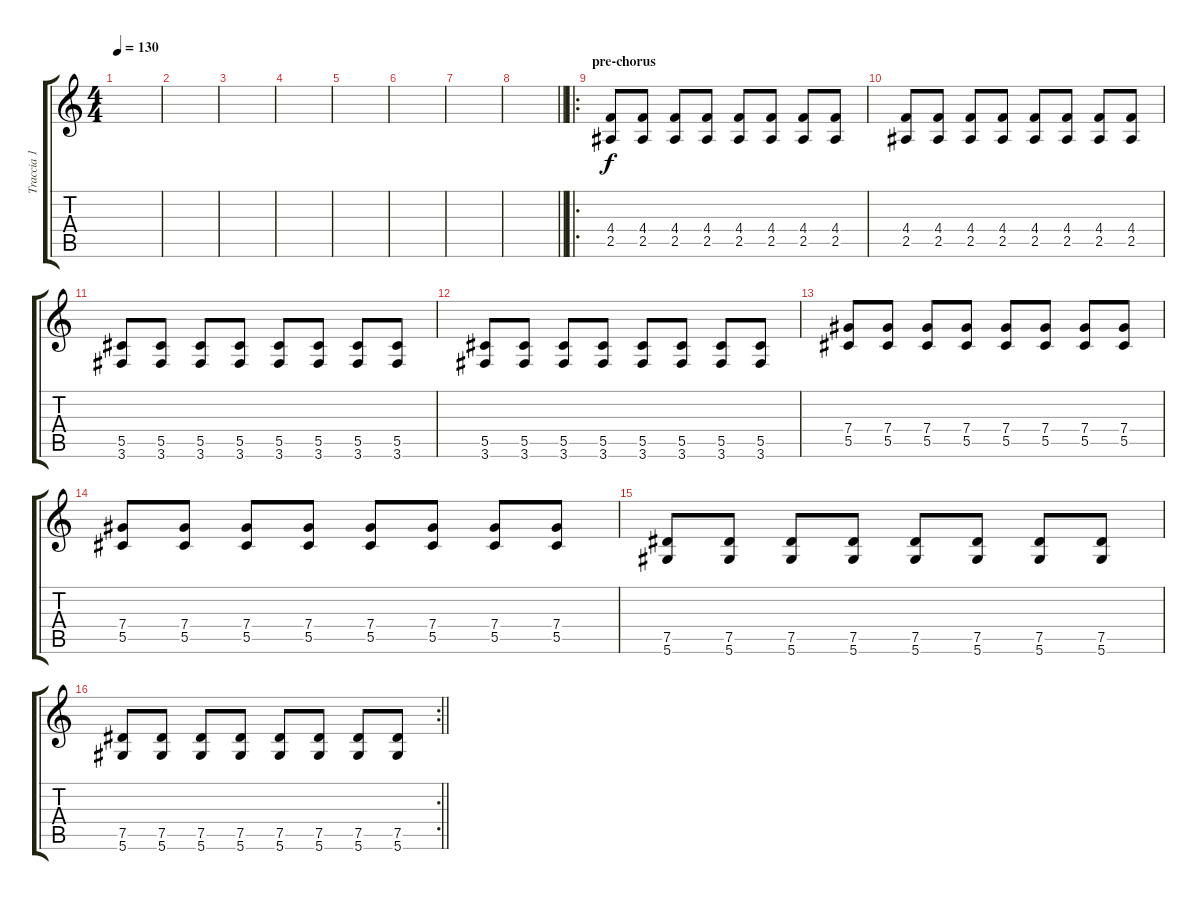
\track ("Traccia 1" "Traccia 1") {instrument distortionguitar}
\staff {score tabs}
\tuning (Eb4 Bb3 Gb3 Db3 Ab2 Eb2) {hide}
\ts (4 4)
\tempo 130
\clef g2
\ks c
|
|
|
|
|
|
|
\barLineRight lightlight
|
\ro
\section ("" "pre-chorus")
(4.4 2.5).8 (4.4 2.5).8 (4.4 2.5).8 (4.4 2.5).8 (4.4 2.5).8 (4.4 2.5).8 (4.4 2.5).8 (4.4 2.5).8 |
(4.4 2.5).8 (4.4 2.5).8 (4.4 2.5).8 (4.4 2.5).8 (4.4 2.5).8 (4.4 2.5).8 (4.4 2.5).8 (4.4 2.5).8 |
(5.5 3.6).8 (5.5 3.6).8 (5.5 3.6).8 (5.5 3.6).8 (5.5 3.6).8 (5.5 3.6).8 (5.5 3.6).8 (5.5 3.6).8 |
(5.5 3.6).8 (5.5 3.6).8 (5.5 3.6).8 (5.5 3.6).8 (5.5 3.6).8 (5.5 3.6).8 (5.5 3.6).8 (5.5 3.6).8 |
(7.4 5.5).8 (7.4 5.5).8 (7.4 5.5).8 (7.4 5.5).8 (7.4 5.5).8 (7.4 5.5).8 (7.4 5.5).8 (7.4 5.5).8 |
(7.4 5.5).8 (7.4 5.5).8 (7.4 5.5).8 (7.4 5.5).8 (7.4 5.5).8 (7.4 5.5).8 (7.4 5.5).8 (7.4 5.5).8 |
(7.5 5.6).8 (7.5 5.6).8 (7.5 5.6).8 (7.5 5.6).8 (7.5 5.6).8 (7.5 5.6).8 (7.5 5.6).8 (7.5 5.6).8 |
\rc 2
\barLineRight lightlight
(7.5 5.6).8 (7.5 5.6).8 (7.5 5.6).8 (7.5 5.6).8 (7.5 5.6).8 (7.5 5.6).8 (7.5 5.6).8 (7.5 5.6).8
